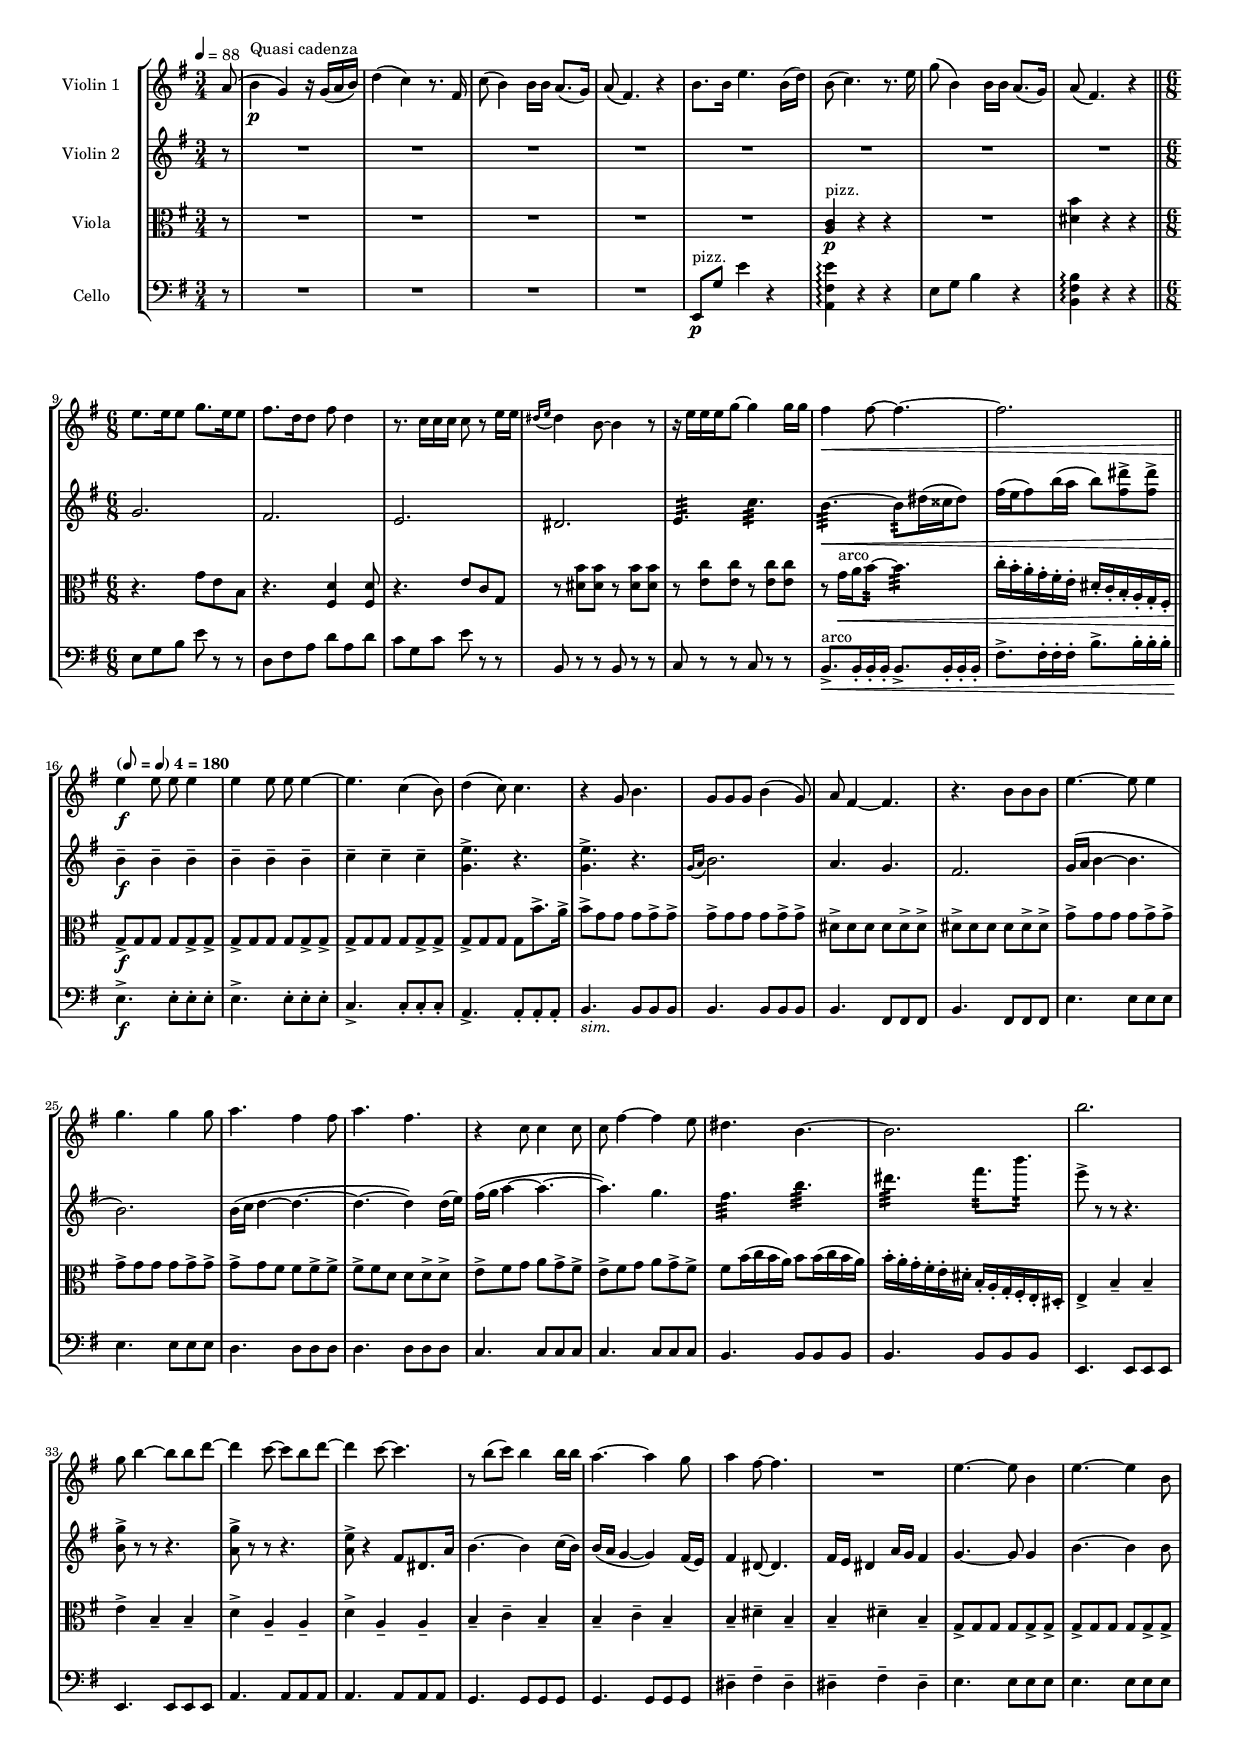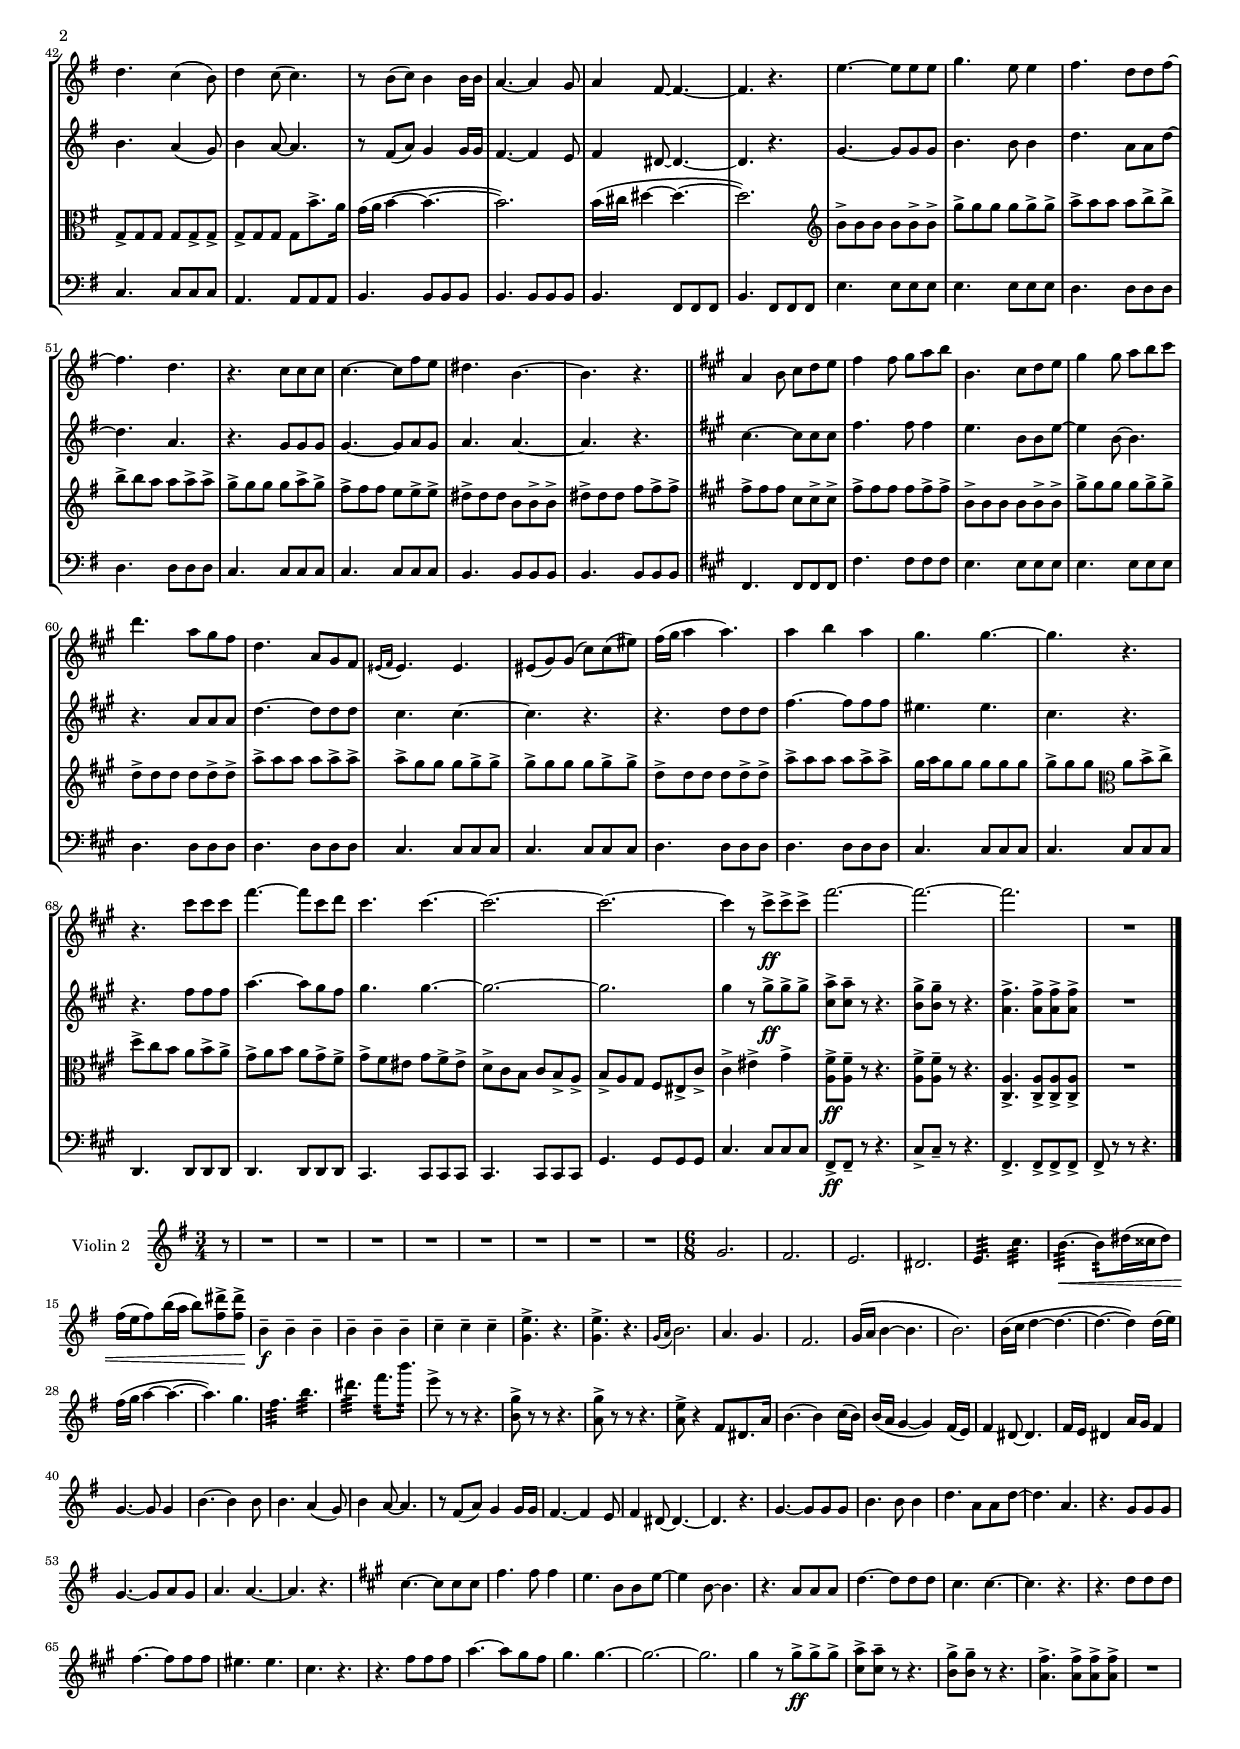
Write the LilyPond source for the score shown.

\version "2.24.4"
\version "2.24.4"

global = {
  \time 3/4
  \key g \major
}

Violinone = \new Voice {
  \relative c'' {
    \tempo 4 = 88
    \partial 8 a8(
    b4\p^"Quasi cadenza" g) r16 g( a b)
    d4( c) r8. fis,16
    c'8( b4) b16 b a8.( g16)
    a8( fis4.) r4
    b8. b16 e4. b16( d)
    b8( c4.) r8. e16
    g8( b,4) b16 b a8.( g16)
    a8( fis4.) r4
    \bar "||"
    \time 6/8
    e'8. e16 e8 g8. e16 e8
    fis8. d16 d8 fis8 d4
    r8. c16 c c c8 r e16 e
    \appoggiatura { dis16 e } dis4 b8~ b4 r8
    r16 e e e g8~ g4 g16 g
    fis4\< fis8~ fis4.~
    fis2.
    \bar "||"
    \tempo \markup {
      \concat {
        (
        \smaller \general-align #Y #DOWN \note {8} #1
        " = "
        \smaller \general-align #Y #DOWN \note {4} #1
        )
      } 4 = 180
    }
    e4\f e8 e e4
    e e8 e e4~
    e4. c4( b8)
    d4( c8) c4.
    r4 g8 b4.
    g8 g g b4( g8)
    a fis4~ fis4.
    r b8 b b
    e4.~ e8 e4
    g4. g4 g8
    a4. fis4 fis8
    a4. fis
    r4 c8 c4 c8
    c fis4~ fis e8
    dis4. b~
    b2.
    b'
    g8 b4~ b8 b d~
    d4 c8~ c b d~
    d4 c8~ c4.
    r8 b( c) b4 b16 b
    a4.~ a4 g8
    a4 fis8~ fis4.
    R2.
    e4.~ e8 b4
    e4.~ e4 b8
    d4. c4( b8)
    d4 c8( c4.)
    r8 b( c) b4 b16 b
    a4.~ a4 g8
    a4 fis8~ fis4.~
    fis r
    e'~ e8 e e
    g4. e8 e4
    fis4. d8 d fis~
    fis4. d
    r c8 c c
    c4.~ c8 fis e
    dis4. b~
    b r
    \bar "||"
    \key a \major
    a4 b8 cis d e
    fis4 fis8 gis a b
    b,4. cis8 d e
    gis4 gis8 a b cis
    d4. a8 gis fis
    d4. a8 gis fis
    \appoggiatura { eis16 fis } eis4. eis
    eis8( gis) gis( cis) cis( eis)
    fis16( gis a4 a4.)
    a4 b a
    gis4. gis~
    gis r
    r cis8 cis cis
    fis4.~ fis8 cis d
    cis4. cis~
    cis2.~
    cis~
    cis4 r8 cis8->\ff cis-> cis->
    fis2.~
    fis~
    fis
    R2.
    \bar "|."
  }
}


Violintwo = \new Voice {
  \relative c'' {
    \partial 8 r8
    R2.
    R
    R
    R
    R
    R
    R
    R
    \time 6/8
    g2.
    fis
    e
    dis
    e4.:32 c':32
    b4.:32~\< b8:32 dis16( cisis dis8)
    fis16( e fis8) b16( a b8) <fis dis'>-> <fis dis'>->
    b,4\f-- b-- b--
    b-- b-- b--
    c-- c-- c--
    <g e'>4.-> r
    <g e'>-> r
    \appoggiatura { g16 a } b2.
    a4. g
    fis2.
    g16( a b4~ b4.
    b2.)
    b16( c d4~ d4.~
    d~ d4) d16( e)
    fis16( g a4~ a4.~
    a) g
    fis:32 b:32
    dis:32 fis8.:32 b:32
    e,8-> r r r4.
    <b, g'>8-> r r r4.
    <a g'>8-> r r r4.
    <a e'>8-> r4 fis8 dis8. a'16
    b4.~ b4 c16( b)
    b( a g4~ g) fis16( e)
    fis4 dis8~ dis4.
    fis16 e dis4 a'16 g fis4
    g4.~ g8 g4
    b4.~ b4 b8
    b4. a4( g8)
    b4 a8~ a4.
    r8 fis( a) g4 g16 g
    fis4.~ fis4 e8
    fis4 dis8~ dis4.~
    dis r
    g4.~ g8 g g
    b4. b8 b4
    d4. a8 a d~
    d4. a
    r g8 g g
    g4.~ g8 a g
    a4. a~
    a r
    \key a \major
    cis4.~ cis8 cis cis
    fis4. fis8 fis4
    e4. b8 b e~
    e4 b8~ b4.
    r a8 a a
    d4.~ d8 d d
    cis4. cis~
    cis r
    r d8 d d
    fis4.~ fis8 fis fis
    eis4. eis
    cis r
    r fis8 fis fis
    a4.~ a8 gis fis
    gis4. gis~
    gis2.~
    gis
    gis4 r8 gis8->\ff gis-> gis->
    <cis, a'>-> <cis a'>-- r r4.
    <b gis'>8-> <b gis'>-- r r4.
    <a fis'>4.-> <a fis'>8-> <a fis'>-> <a fis'>->
    R2.
  }
}


Viola = \new Voice {
  \relative c' {
    \clef alto
    \partial 8 r8
    R2.
    R
    R
    R
    R
    <a c>4^"pizz."\p r r
    R2.
    <dis b'>4 r r
    \time 6/8
    r4. g8 e b
    r4. <fis d'>4 <fis d'>8
    r4. e'8 c g
    r <dis' b'> <dis b'> r <dis b'> <dis b'>
    r <e c'> <e c'> r <e c'> <e c'>
    r g16^"arco"\< a b8:32~ b4.:32
    c16-. b-. a-. g-. fis-. e-. dis-. c-. b-. a-. g-. fis-.
    g8->\f g g g g-> g->
    g8-> g g g g-> g->
    g8-> g g g g-> g->
    g8-> g g g b'8.-> a16->
    b8-> g g g g-> g->
    g-> g g g g-> g->
    dis-> dis dis dis dis-> dis->
    dis-> dis dis dis dis-> dis->
    g-> g g g g-> g->
    g-> g g g g-> g->
    g-> g fis fis fis-> fis->
    fis-> fis d d d-> d->
    e-> fis g a g-> fis->
    e-> fis g a g-> fis->
    fis8 b16( c b a) b8 b16( c b a)
    b16-. a-. g-. fis-. e-. dis-. b-. a-. g-. fis-. e-. dis-.
    e4-> b'-- b--
    e-> b-- b--
    d-> a-- a--
    d-> a-- a--
    b-- c-- b--
    b-- c-- b--
    b-- dis-- b--
    b-- dis-- b--
    g8-> g g g g-> g->
    g8-> g g g g-> g->
    g8-> g g g g-> g->
    g8-> g g g b'8.-> a16
    g( a b4~ b4.~
    b2.)
    b16( cis dis4~ dis4.~
    dis2.)
    \clef treble
    b8-> b b b b-> b->
    g'8-> g g g g-> g->
    a8-> a a a b-> b->
    b8-> b a a a-> a->
    g8-> g g g a-> g->
    fis8-> fis fis e e-> e->
    dis8-> dis dis b b-> b->
    dis8-> dis dis fis fis-> fis->
    \key a \major
    fis8-> fis fis cis cis-> cis->
    fis8-> fis fis fis fis-> fis->
    b,8-> b b b b-> b->
    gis'8-> gis gis gis gis-> gis->
    d8-> d d d d-> d->
    a'8-> a a a a-> a->
    a8-> gis gis gis gis-> gis->
    gis8-> gis gis gis gis-> gis->
    d8-> d d d d-> d->
    a'8-> a a a a-> a->
    gis16 a gis8 gis gis gis gis
    gis-> gis gis \clef alto a, b-> cis->
    d-> cis b a b-> a->
    gis-> a b a gis-> fis->
    gis-> fis eis gis fis-> eis->
    d-> cis b cis b-> a->
    b-> a gis fis eis-> cis'->
    cis4-> eis-> gis->
    <a, fis'>8->\ff <a fis'>-- r r4.
    <a fis'>8-> <a fis'>-- r r4.
    <a cis,>4.-> <a cis,>8-> <a cis,>8-> <a cis,>8->
    R2.
  }
}


Cello = \new Voice {
  \relative c, {
    \clef bass
    \partial 8 r8
    R2.
    R
    R
    R
    e8^"pizz."\p g' e'4 r
    <a,, fis' e'>\arpeggio r r
    e'8 g b4 r
    <b, fis' b>4\arpeggio r r
    \time 6/8
    e8 g b e r r
    d, fis a d a d
    c g c e r r
    b, r r b r r
    c r r c r r
    b8.->^"arco"\< b16-. b-. b-. b8.-> b16-. b-. b-.
    fis'8.-> fis16-. fis-. fis-. b8.-> b16-. b-. b-.
    e,4.->\f e8-. e-. e-.
    e4.-> e8-. e-. e-.
    c4.-> c8-. c-. c-.
    a4.-> a8-. a-. a-.
    b4._\markup { \italic sim. } b8 b b
    b4. b8 b b
    b4. fis8 fis fis
    b4. fis8 fis fis
    e'4. e8 e e
    e4. e8 e e
    d4. d8 d d
    d4. d8 d d
    c4. c8 c c
    c4. c8 c c
    b4. b8 b b
    b4. b8 b b
    e,4. e8 e e
    e4. e8 e e
    a4. a8 a a
    a4. a8 a a
    g4. g8 g g
    g4. g8 g g
    dis'4-- fis-- dis--
    dis4-- fis-- dis--
    e4. e8 e e
    e4. e8 e e
    c4. c8 c c
    a4. a8 a a
    b4. b8 b b
    b4. b8 b b
    b4. fis8 fis fis
    b4. fis8 fis fis
    e'4. e8 e e
    e4. e8 e e
    d4. d8 d d
    d4. d8 d d
    c4. c8 c c
    c4. c8 c c
    b4. b8 b b
    b4. b8 b b
    \key a \major
    fis4. fis8 fis fis
    fis'4. fis8 fis fis
    e4. e8 e e
    e4. e8 e e
    d4. d8 d d
    d4. d8 d d
    cis4. cis8 cis cis
    cis4. cis8 cis cis
    d4. d8 d d
    d4. d8 d d
    cis4. cis8 cis cis
    cis4. cis8 cis cis
    d,4. d8 d d
    d4. d8 d d
    cis4. cis8 cis cis
    cis4. cis8 cis cis
    gis'4. gis8 gis gis
    cis4. cis8 cis cis
    fis,8->\ff fis-- r r4.
    cis'8-> cis-- r r4.
    fis,4.-> fis8-> fis-> fis->
    fis-> r r r4.
  }
}


music = {
  <<
    \tag #'score \tag #'vn1
    \new Staff \with { instrumentName = "Violin 1" }
    << \global \Violinone >>

    \tag #'score \tag #'vn2
    \new Staff \with { instrumentName = "Violin 2" }
    << \global \Violintwo>>

    \tag #'score \tag #'vla
    \new Staff \with { instrumentName = "Viola" }
    << \global \Viola>>

    \tag #'score \tag #'vlc
    \new Staff \with { instrumentName = "Cello" }
    << \global \Cello >>
  >>
}

% These are the other files you need to save on your computer

% score.ly
% (This is the main file)

% uncomment the line below when using a separate file
%\include "piece.ly"

#(set-global-staff-size 14)

\score {
  \new StaffGroup \keepWithTag #'score \music
  \layout { }
  \midi { }
}


%{ Uncomment this block when using separate files

% vn1.ly
% (This is the Violin 1 part file)

\include "piece.ly"
\score {
  \keepWithTag #'vn1 \music
  \layout { }
}


% vn2.ly
% (This is the Violin 2 part file)

\include "piece.ly"
\score {
  \keepWithTag #'vn2 \music
  \layout { }
}


% vla.ly
% (This is the Viola part file)

\include "piece.ly"
\score {
  \keepWithTag #'vla \music
  \layout { }
}


% vlc.ly
% (This is the Cello part file)

\include "piece.ly"
\score {
  \keepWithTag #'vlc \music
  \layout { }
}

%}

\score {
  \keepWithTag #'vn2 \music
  \layout { }
}
